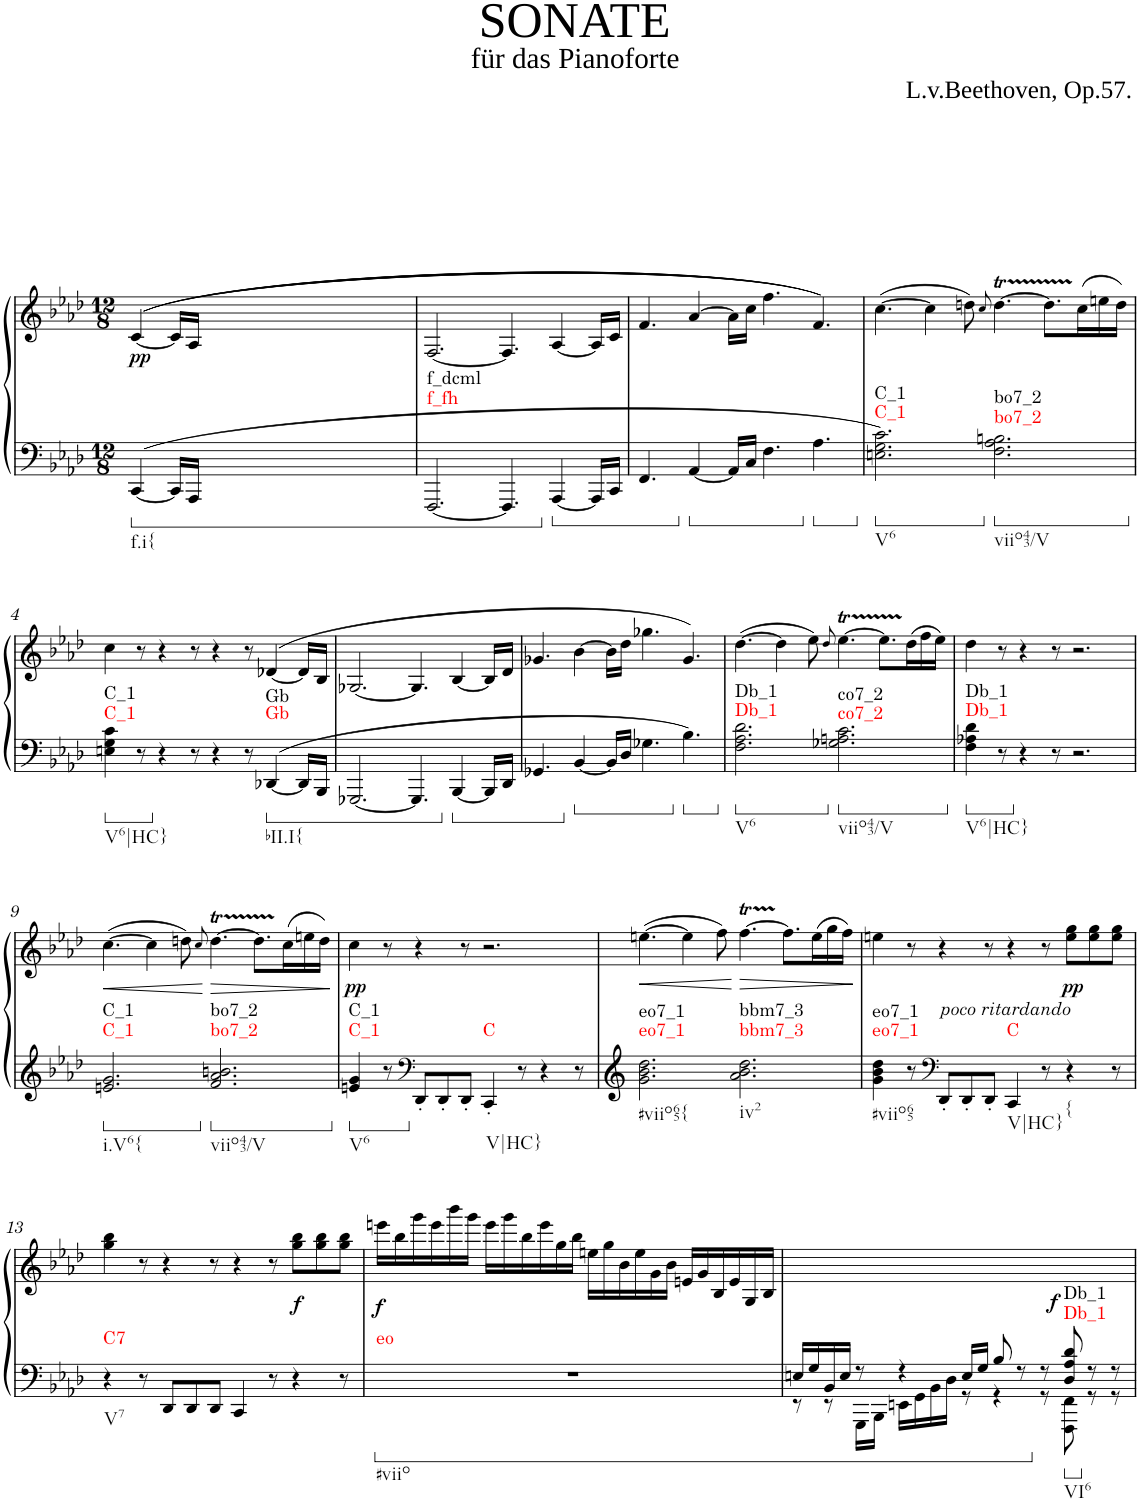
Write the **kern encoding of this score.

**kern	**kern	**dynam	**harte
*part1	*part1	*part1	*part1
*staff2	*staff1	*staff1/2	*
*I"Piano	*	*	*
*I'Pno.	*	*	*
*clefF4	*clefG2	*	*
*k[b-e-a-d-]	*k[b-e-a-d-]	*	*
*M12/8	*M12/8	*	*
=	=	=	=
!	!	!LO:DY:b	!
[4CC/	(([4c/	pp	.
16CC/LL]	16c/LL]	.	.
!	!	!	!LO:H:n=1:kt=f_fh
!	!	!	!LO:H:n=2:kt=f_dcml
16AAA-/JJ	16A-/JJ	.	N N
=1	=1	=1	=1
[2.FFF/	[2.F/	.	.
4.FFF/]	4.F/]	.	.
[4AAA-/	[4A-/	.	.
16AAA-/LL]	16A-/LL]	.	.
16CC/JJ	16c/JJ	.	.
=2	=2	=2	=2
4.FF/	4.f/	.	.
[4AA-/	[4a-/	.	.
16AA-/LL]	16a-\LL]	.	.
16C/JJ	16cc\JJ	.	.
4.F\	4.ff\	.	.
4.A-\	4.f/))	.	.
=3	=3	=3	=3
*	*^	*	*
!	!	!	!	!LO:H:n=1:kt=C_1
!	!	!	!	!LO:H:n=2:kt=C_1
2.En\ 2.G\ 2.c\	([4.cc\	2.ryy	.	N N
.	4cc\]	.	.	.
.	8ddn\)	.	.	.
.	8qcc/	.	.	.
!	!	!	!	!LO:H:n=1:kt=bo7_2
!	!	!	!	!LO:H:n=2:kt=bo7_2
2.F\ 2.A-\ 2.Bn\	[4.ddt\	2.ryy	.	N N
.	8.ddTTT\L]	.	.	.
.	(16cc\L	.	.	.
.	16een\	.	.	.
.	16dd\JJ)	.	.	.
*	*v	*v	*	*
!!LO:LB:g=z
=4	=4	=4	=4
!	!	!	!LO:H:n=1:kt=C_1
!	!	!	!LO:H:n=2:kt=C_1
4En\ 4G\ 4c\	4cc\	.	N N
8r	8r	.	.
4r	4r	.	.
8r	8r	.	.
4r	4r	.	.
8r	8r	.	.
!	!	!	!LO:H:n=1:kt=Gb
!	!	!	!LO:H:n=2:kt=Gb
[4DD-X/	([4d-X/	.	N N
16DD-/LL]	16d-/LL]	.	.
16BBB-/JJ	16B-/JJ	.	.
=5	=5	=5	=5
[2.GGG-X/	[2.G-X/	.	.
4.GGG-/]	4.G-/]	.	.
[4BBB-/	[4B-/	.	.
16BBB-/LL]	16B-/LL]	.	.
16DD-/JJ	16d-/JJ	.	.
=6	=6	=6	=6
4.GG-X/	4.g-X/	.	.
[4BB-/	[4b-\	.	.
16BB-/LL]	16b-\LL]	.	.
16D-/JJ	16dd-\JJ	.	.
4.G-X\	4.gg-X\	.	.
4.B-\	4.g-/)	.	.
=7	=7	=7	=7
*	*^	*	*
!	!	!	!	!LO:H:n=1:kt=Db_1
!	!	!	!	!LO:H:n=2:kt=Db_1
2.F\ 2.A-\ 2.d-\	([4.dd-\	2.ryy	.	N N
.	4dd-\]	.	.	.
.	8ee-\)	.	.	.
.	8qdd-/	.	.	.
!	!	!	!	!LO:H:n=1:kt=co7_2
!	!	!	!	!LO:H:n=2:kt=co7_2
2.G-X\ 2.An\ 2.c\	[4.ee-T\	2.ryy	.	N N
.	8.ee-TTT\L]	.	.	.
.	(16dd-\L	.	.	.
.	16ff\	.	.	.
.	16ee-\JJ)	.	.	.
*	*v	*v	*	*
=8	=8	=8	=8
!	!	!	!LO:H:n=1:kt=Db_1
!	!	!	!LO:H:n=2:kt=Db_1
4F\ 4A-X\ 4d-\	4dd-\	.	N N
8r	8r	.	.
4r	4r	.	.
8r	8r	.	.
2.r	2.r	.	.
!!LO:LB:g=z
=9	=9	=9	=9
!	!	!LO:HP:b	!LO:H:n=1:kt=C_1
*	*^	*	*
!	!	!	!	!LO:H:n=2:kt=C_1
2.en/ 2.g/	([4.cc\	2.ryy	<	N N
.	4cc\]	.	.	.
.	8ddn\)	.	.	.
.	8qcc/	.	.	.
!	!	!	!	!LO:H:n=1:kt=bo7_2
!	!	!	!	!LO:H:n=2:kt=bo7_2
2.f/ 2.a-/ 2.bn/	[4.ddt\	2.ryy	[	N N
.	8.ddTTT\L]	.	.	.
.	(16cc\L	.	.	.
.	16een\	.	.	.
.	16dd\JJ)	.	.	.
*	*v	*v	*	*
=10	=10	=10	=10
!	!	!LO:DY:b	!LO:H:n=1:kt=C_1
!	!	!	!LO:H:n=2:kt=C_1
4en/ 4g/	4cc\	pp	N N
8r	8r	.	.
*clefF4	*	*	*
8DD-'/L	4r	.	.
8DD-'/	.	.	.
8DD-'/J	8r	.	.
!	!	!	!LO:H:kt=C
4CC'/	2.r	.	N
8r	.	.	.
4r	.	.	.
8r	.	.	.
=11	=11	=11	=11
!	!	!LO:HP:b	!LO:H:n=1:kt=eo7_1
*	*^	*	*
!	!	!	!	!LO:H:n=2:kt=eo7_1
2.g\ 2.b-\ 2.dd-\	([4.een\	2.ryy	<	N N
.	4ee\]	.	.	.
.	8ff\)	.	.	.
!	!	!	!LO:HP:n=1:b	!LO:H:n=1:kt=bbm7_3
!	!	!	!	!LO:H:n=2:kt=bbm7_3
2.a-\ 2.b-\ 2.dd-\	[4.ffT\	2.ryy	[ >	N N
.	8.ffTTT\L]	.	.	.
.	(16ee\L	.	.	.
.	16gg\	.	.	.
.	16ff\JJ)	.	.	.
*	*v	*v	*	*
.	.	]	.
=12	=12	=12	=12
!	!	!	!LO:H:n=1:kt=eo7_1
!	!	!	!LO:H:n=2:kt=eo7_1
4g\ 4b-\ 4dd-\	4een\	.	N N
8r	8r	.	.
*clefF4	*	*	*
!LO:TX:a:i:t=poco ritardando	!	!	!
8DD-'/L	4r	.	.
8DD-'/	.	.	.
8DD-'/J	8r	.	.
!	!	!	!LO:H:kt=C
4CC/	4r	.	N
8r	8r	.	.
!	!	!LO:DY:b	!LO:H:kt={
4r	8ee\ 8gg\L	pp	N
.	8ee\ 8gg\	.	.
8r	8ee\ 8gg\J	.	.
!!LO:LB:g=z
=13	=13	=13	=13
!	!	!	!LO:H:kt=C7
4r	4gg\ 4bb-\	.	N
8r	8r	.	.
8DD-/L	4r	.	.
8DD-/	.	.	.
8DD-/J	8r	.	.
4CC/	4r	.	.
8r	8r	.	.
!	!	!LO:DY:b	!
4r	8gg\ 8bb-\L	f	.
.	8gg\ 8bb-\	.	.
8r	8gg\ 8bb-\J	.	.
=14	=14	=14	=14
!	!	!LO:DY:b	!LO:H:kt=eo
1.r	16eeen\LL	f	N
.	16bb-\	.	.
.	16ggg\	.	.
.	16eee\	.	.
.	16bbb-\	.	.
.	16ggg\JJ	.	.
.	16eee\LL	.	.
.	16ggg\	.	.
.	16bb-\	.	.
.	16eee\	.	.
.	16gg\	.	.
.	16bb-\JJ	.	.
.	16een\LL	.	.
.	16gg\	.	.
.	16b-\	.	.
.	16ee\	.	.
.	16g\	.	.
.	16b-\JJ	.	.
.	16en/LL	.	.
.	16g/	.	.
.	16B-/	.	.
.	16e/	.	.
.	16G/	.	.
.	16B-/JJ	.	.
=15	=15	=15	=15
*^	*	*	*
16En/LL	8r	4ryy	.	.
16G/	.	.	.	.
16BB-/	8r	.	.	.
16E/JJ	.	.	.	.
8r	16GGG\LL	8ryy	.	.
.	16BBB-\JJ	.	.	.
4r	16EEn\LL	4ryy	.	.
.	16GG\	.	.	.
.	16BB-\	.	.	.
.	16D-\JJ	.	.	.
16E/LL	8r	8ryy	.	.
16G/JJ	.	.	.	.
8B-/	4r	4ryy	.	.
8r	.	.	.	.
!	!	!	!LO:DY:b	!
8r	8r	8ryy	f	.
!	!	!	!	!LO:H:n=1:kt=Db_1
!	!	!	!	!LO:H:n=2:kt=Db_1
8D-/ 8A-/ 8d-/	8FFF\ 8FF\	4ryy	.	N N
8r	8r	.	.	.
8r	8r	8ryy	.	.
*v	*v	*	*	*
=	=	=	=
*-	*-	*-	*-
